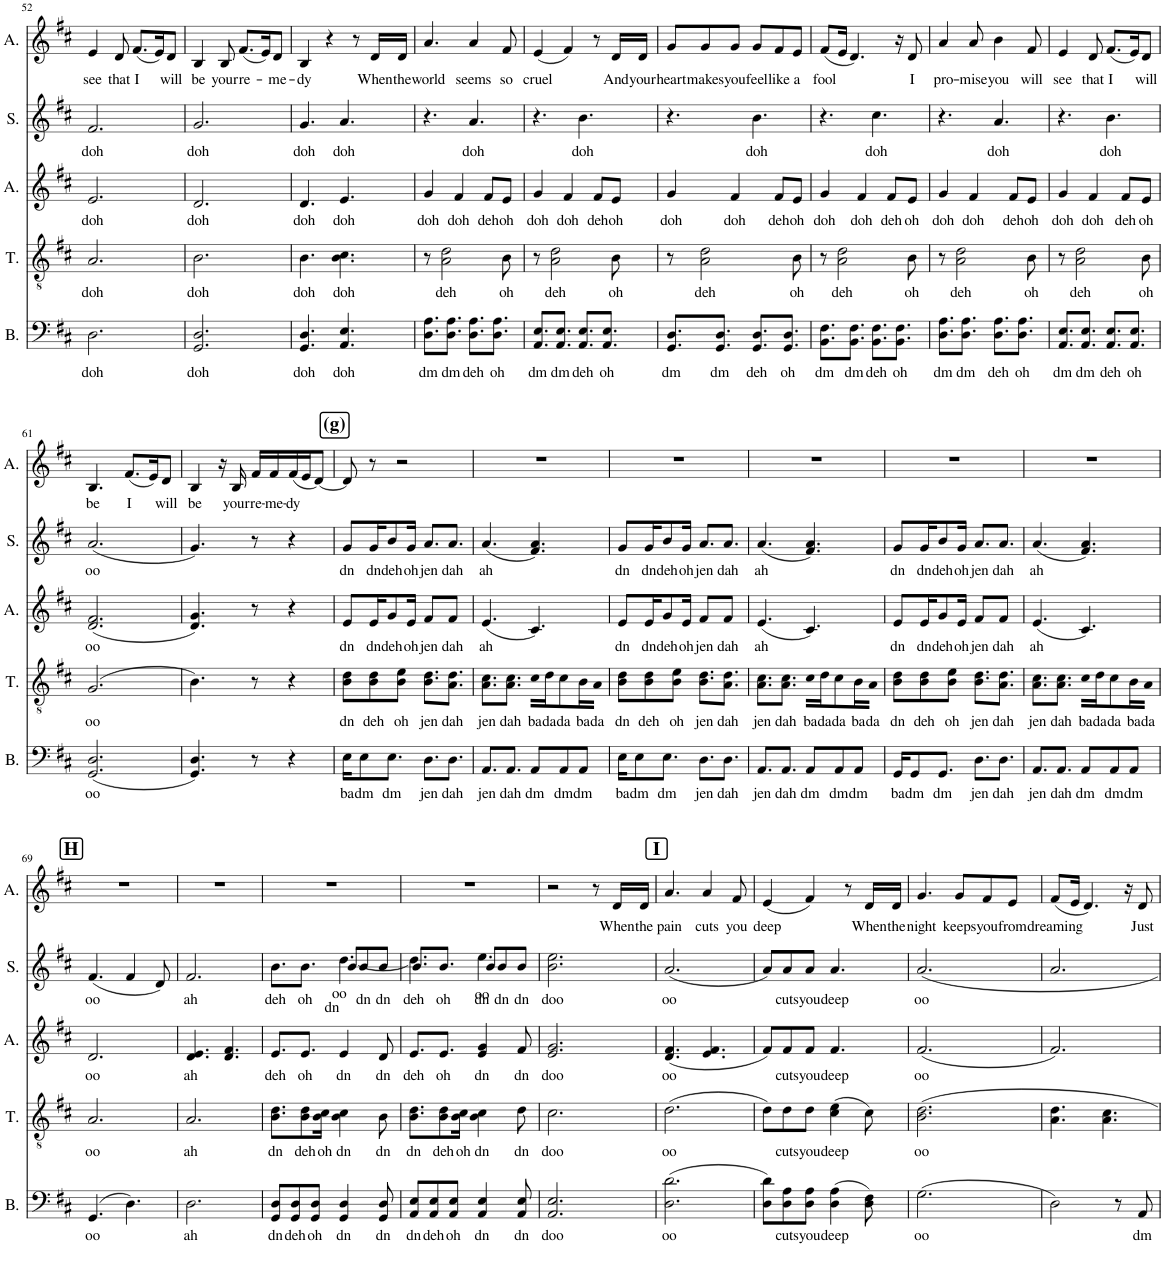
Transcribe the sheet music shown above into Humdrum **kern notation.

**kern	**text	**kern	**text	**kern	**text	**kern	**text	**kern	**text
*part5	*part5	*part4	*part4	*part3	*part3	*part2	*part2	*part1	*part1
*staff5	*staff5	*staff4	*staff4	*staff3	*staff3	*staff2	*staff2	*staff1	*staff1
*I"Bass	*	*I"Tenor	*	*I"Alto	*	*I"Soprano	*	*I"Alto	*
*I'B.	*	*I'T.	*	*I'A.	*	*I'S.	*	*I'A.	*
!!LO:PB:g=z
*clefF4	*	*clefGv2	*	*clefG2	*	*clefG2	*	*clefG2	*
*k[f#c#]	*	*k[f#c#]	*	*k[f#c#]	*	*k[f#c#]	*	*k[f#c#]	*
*M6/8	*	*M6/8	*	*M6/8	*	*M6/8	*	*M6/8	*
=52	=52	=52	=52	=52	=52	=52	=52	=52	=52
!	!LO:LY:b	!	!LO:LY:b	!	!LO:LY:b	!	!LO:LY:b	!	!LO:LY:b
2.D\	doh	2.A/	doh	2.e/	doh	2.f#/	doh	4e/	see
!	!	!	!	!	!	!	!	!	!LO:LY:b
.	.	.	.	.	.	.	.	8d/	that
!	!	!	!	!	!	!	!	!	!LO:LY:b
.	.	.	.	.	.	.	.	(8.f#/L	I
.	.	.	.	.	.	.	.	16e/K)	.
!	!	!	!	!	!	!	!	!	!LO:LY:b
.	.	.	.	.	.	.	.	8d/J	will
=53	=53	=53	=53	=53	=53	=53	=53	=53	=53
!	!LO:LY:b	!	!LO:LY:b	!	!LO:LY:b	!	!LO:LY:b	!	!LO:LY:b
2.GG/ 2.D/	doh	2.B\	doh	2.d/	doh	2.g/	doh	4B/	be
!	!	!	!	!	!	!	!	!	!LO:LY:b
.	.	.	.	.	.	.	.	8B/	your
!	!	!	!	!	!	!	!	!	!LO:LY:b
.	.	.	.	.	.	.	.	(8.f#/L	re-
.	.	.	.	.	.	.	.	16e/K)	.
!	!	!	!	!	!	!	!	!	!LO:LY:b
.	.	.	.	.	.	.	.	8d/J	-me-
=54	=54	=54	=54	=54	=54	=54	=54	=54	=54
!	!LO:LY:b	!	!LO:LY:b	!	!LO:LY:b	!	!LO:LY:b	!	!LO:LY:b
4.GG/ 4.D/	doh	4.B\	doh	4.d/	doh	4.g/	doh	4B/	-dy
.	.	.	.	.	.	.	.	4r	.
!	!LO:LY:b	!	!LO:LY:b	!	!LO:LY:b	!	!LO:LY:b	!	!
4.AA/ 4.E/	doh	4.B\ 4.c#\	doh	4.e/	doh	4.a/	doh	.	.
.	.	.	.	.	.	.	.	8r	.
!	!	!	!	!	!	!	!	!	!LO:LY:b
.	.	.	.	.	.	.	.	16d/LL	When
!	!	!	!	!	!	!	!	!	!LO:LY:b
.	.	.	.	.	.	.	.	16d/JJ	the
=55	=55	=55	=55	=55	=55	=55	=55	=55	=55
!	!LO:LY:b	!	!	!	!LO:LY:b	!	!	!	!LO:LY:b
8.D\ 8.A\L	dm	8r	.	4g/	doh	4.r	.	4.a/	world
!	!	!	!LO:LY:b	!	!	!	!	!	!
.	.	2A\ 2d\	deh	.	.	.	.	.	.
!	!LO:LY:b	!	!	!	!	!	!	!	!
8.D\ 8.A\J	dm	.	.	.	.	.	.	.	.
!	!	!	!	!	!LO:LY:b	!	!	!	!
.	.	.	.	4f#/	doh	.	.	.	.
!	!LO:LY:b	!	!	!	!	!	!LO:LY:b	!	!LO:LY:b
8.D\ 8.A\L	deh	.	.	.	.	4.a/	doh	4a/	seems
!	!	!	!	!	!LO:LY:b	!	!	!	!
.	.	.	.	8f#/L	deh	.	.	.	.
!	!LO:LY:b	!	!	!	!	!	!	!	!
8.D\ 8.A\J	oh	.	.	.	.	.	.	.	.
!	!	!	!LO:LY:b	!	!LO:LY:b	!	!	!	!LO:LY:b
.	.	8B\	oh	8e/J	oh	.	.	8f#/	so
=56	=56	=56	=56	=56	=56	=56	=56	=56	=56
!	!LO:LY:b	!	!	!	!LO:LY:b	!	!	!	!LO:LY:b
8.AA/ 8.E/L	dm	8r	.	4g/	doh	4.r	.	(4e/	cruel
!	!	!	!LO:LY:b	!	!	!	!	!	!
.	.	2A\ 2d\	deh	.	.	.	.	.	.
!	!LO:LY:b	!	!	!	!	!	!	!	!
8.AA/ 8.E/J	dm	.	.	.	.	.	.	.	.
!	!	!	!	!	!LO:LY:b	!	!	!	!
.	.	.	.	4f#/	doh	.	.	4f#/)	.
!	!LO:LY:b	!	!	!	!	!	!LO:LY:b	!	!
8.AA/ 8.E/L	deh	.	.	.	.	4.b\	doh	.	.
!	!	!	!	!	!LO:LY:b	!	!	!	!
.	.	.	.	8f#/L	deh	.	.	8r	.
!	!LO:LY:b	!	!	!	!	!	!	!	!
8.AA/ 8.E/J	oh	.	.	.	.	.	.	.	.
!	!	!	!LO:LY:b	!	!LO:LY:b	!	!	!	!LO:LY:b
.	.	8B\	oh	8e/J	oh	.	.	16d/LL	And
!	!	!	!	!	!	!	!	!	!LO:LY:b
.	.	.	.	.	.	.	.	16d/JJ	your
=57	=57	=57	=57	=57	=57	=57	=57	=57	=57
!	!LO:LY:b	!	!	!	!LO:LY:b	!	!	!	!LO:LY:b
8.GG/ 8.D/L	dm	8r	.	4g/	doh	4.r	.	8g/L	heart
!	!	!	!LO:LY:b	!	!	!	!	!	!LO:LY:b
.	.	2A\ 2d\	deh	.	.	.	.	8g/	makes
!	!LO:LY:b	!	!	!	!	!	!	!	!
8.GG/ 8.D/J	dm	.	.	.	.	.	.	.	.
!	!	!	!	!	!LO:LY:b	!	!	!	!LO:LY:b
.	.	.	.	4f#/	doh	.	.	8g/J	you
!	!LO:LY:b	!	!	!	!	!	!LO:LY:b	!	!LO:LY:b
8.GG/ 8.D/L	deh	.	.	.	.	4.b\	doh	8g/L	feel
!	!	!	!	!	!LO:LY:b	!	!	!	!LO:LY:b
.	.	.	.	8f#/L	deh	.	.	8f#/	like
!	!LO:LY:b	!	!	!	!	!	!	!	!
8.GG/ 8.D/J	oh	.	.	.	.	.	.	.	.
!	!	!	!LO:LY:b	!	!LO:LY:b	!	!	!	!LO:LY:b
.	.	8B\	oh	8e/J	oh	.	.	8e/J	a
=58	=58	=58	=58	=58	=58	=58	=58	=58	=58
!	!LO:LY:b	!	!	!	!LO:LY:b	!	!	!	!LO:LY:b
8.BB\ 8.F#\L	dm	8r	.	4g/	doh	4.r	.	(8f#/L	fool
!	!	!	!LO:LY:b	!	!	!	!	!	!
.	.	2A\ 2d\	deh	.	.	.	.	16e/Jk	.
!	!LO:LY:b	!	!	!	!	!	!	!	!
8.BB\ 8.F#\J	dm	.	.	.	.	.	.	4.d/)	.
!	!	!	!	!	!LO:LY:b	!	!	!	!
.	.	.	.	4f#/	doh	.	.	.	.
!	!LO:LY:b	!	!	!	!	!	!LO:LY:b	!	!
8.BB\ 8.F#\L	deh	.	.	.	.	4.cc#\	doh	.	.
!	!	!	!	!	!LO:LY:b	!	!	!	!
.	.	.	.	8f#/L	deh	.	.	.	.
!	!LO:LY:b	!	!	!	!	!	!	!	!
8.BB\ 8.F#\J	oh	.	.	.	.	.	.	16r	.
!	!	!	!LO:LY:b	!	!LO:LY:b	!	!	!	!LO:LY:b
.	.	8B\	oh	8e/J	oh	.	.	8d/	I
=59	=59	=59	=59	=59	=59	=59	=59	=59	=59
!	!LO:LY:b	!	!	!	!LO:LY:b	!	!	!	!LO:LY:b
8.D\ 8.A\L	dm	8r	.	4g/	doh	4.r	.	4a/	pro-
!	!	!	!LO:LY:b	!	!	!	!	!	!
.	.	2A\ 2d\	deh	.	.	.	.	.	.
!	!LO:LY:b	!	!	!	!	!	!	!	!
8.D\ 8.A\J	dm	.	.	.	.	.	.	.	.
!	!	!	!	!	!LO:LY:b	!	!	!	!LO:LY:b
.	.	.	.	4f#/	doh	.	.	8a/	-mise
!	!LO:LY:b	!	!	!	!	!	!LO:LY:b	!	!LO:LY:b
8.D\ 8.A\L	deh	.	.	.	.	4.a/	doh	4b\	you
!	!	!	!	!	!LO:LY:b	!	!	!	!
.	.	.	.	8f#/L	deh	.	.	.	.
!	!LO:LY:b	!	!	!	!	!	!	!	!
8.D\ 8.A\J	oh	.	.	.	.	.	.	.	.
!	!	!	!LO:LY:b	!	!LO:LY:b	!	!	!	!LO:LY:b
.	.	8B\	oh	8e/J	oh	.	.	8f#/	will
=60	=60	=60	=60	=60	=60	=60	=60	=60	=60
!	!LO:LY:b	!	!	!	!LO:LY:b	!	!	!	!LO:LY:b
8.AA/ 8.E/L	dm	8r	.	4g/	doh	4.r	.	4e/	see
!	!	!	!LO:LY:b	!	!	!	!	!	!
.	.	2A\ 2d\	deh	.	.	.	.	.	.
!	!LO:LY:b	!	!	!	!	!	!	!	!
8.AA/ 8.E/J	dm	.	.	.	.	.	.	.	.
!	!	!	!	!	!LO:LY:b	!	!	!	!LO:LY:b
.	.	.	.	4f#/	doh	.	.	8d/	that
!	!LO:LY:b	!	!	!	!	!	!LO:LY:b	!	!LO:LY:b
8.AA/ 8.E/L	deh	.	.	.	.	4.b\	doh	(8.f#/L	I
!	!	!	!	!	!LO:LY:b	!	!	!	!
.	.	.	.	8f#/L	deh	.	.	.	.
!	!LO:LY:b	!	!	!	!	!	!	!	!
8.AA/ 8.E/J	oh	.	.	.	.	.	.	16e/K)	.
!	!	!	!LO:LY:b	!	!LO:LY:b	!	!	!	!LO:LY:b
.	.	8B\	oh	8e/J	oh	.	.	8d/J	will
!!LO:LB:g=z
=61	=61	=61	=61	=61	=61	=61	=61	=61	=61
!	!LO:LY:b	!	!LO:LY:b	!	!LO:LY:b	!	!LO:LY:b	!	!LO:LY:b
(2.GG/ 2.D/	oo	(2.G/	oo	(2.d/ 2.f#/	oo	(2.a/	oo	4.B/	be
!	!	!	!	!	!	!	!	!	!LO:LY:b
.	.	.	.	.	.	.	.	(8.f#/L	I
.	.	.	.	.	.	.	.	16e/K)	.
!	!	!	!	!	!	!	!	!	!LO:LY:b
.	.	.	.	.	.	.	.	8d/J	will
=62	=62	=62	=62	=62	=62	=62	=62	=62	=62
!	!	!	!	!	!	!	!	!	!LO:LY:b
4.GG/ 4.D/)	.	4.B\)	.	4.d/ 4.g/)	.	4.g/)	.	4B/	be
.	.	.	.	.	.	.	.	16r	.
!	!	!	!	!	!	!	!	!	!LO:LY:b
.	.	.	.	.	.	.	.	16B/	your
!	!	!	!	!	!	!	!	!	!LO:LY:b
8r	.	8r	.	8r	.	8r	.	16f#/LL	re-
!	!	!	!	!	!	!	!	!	!LO:LY:b
.	.	.	.	.	.	.	.	16f#/	-me-
!	!	!	!	!	!	!	!	!	!LO:LY:b
4r	.	4r	.	4r	.	4r	.	(16f#/	-dy
.	.	.	.	.	.	.	.	16e/J	.
.	.	.	.	.	.	.	.	[8d/J)	.
!!LO:REH:place=s1:a:B:cj:fs=14:t=(g)
=63	=63	=63	=63	=63	=63	=63	=63	=63	=63
!	!LO:LY:b	!	!LO:LY:b	!	!LO:LY:b	!	!LO:LY:b	!	!
16E\KL	ba	8B\ 8d\L	dn	8e/L	dn	8g/L	dn	8d/]	.
!	!LO:LY:b	!	!	!	!	!	!	!	!
8E\	dm	.	.	.	.	.	.	.	.
!	!	!	!LO:LY:b	!	!LO:LY:b	!	!LO:LY:b	!	!
.	.	8B\ 8d\	deh	16e/K	dn	16g/K	dn	8r	.
!	!LO:LY:b	!	!	!	!LO:LY:b	!	!LO:LY:b	!	!
8.E\J	dm	.	.	8g/	deh	8b/	deh	.	.
!	!	!	!LO:LY:b	!	!	!	!	!	!
.	.	8B\ 8e\J	oh	.	.	.	.	2r	.
!	!	!	!	!	!LO:LY:b	!	!LO:LY:b	!	!
.	.	.	.	16e/Jk	oh	16g/Jk	oh	.	.
!	!LO:LY:b	!	!LO:LY:b	!	!LO:LY:b	!	!LO:LY:b	!	!
8.D\L	jen	8.B\ 8.d\L	jen	8.f#/L	jen	8.a/L	jen	.	.
!	!LO:LY:b	!	!LO:LY:b	!	!LO:LY:b	!	!LO:LY:b	!	!
8.D\J	dah	8.A\ 8.d\J	dah	8.f#/J	dah	8.a/J	dah	.	.
=64	=64	=64	=64	=64	=64	=64	=64	=64	=64
!	!LO:LY:b	!	!LO:LY:b	!	!LO:LY:b	!	!LO:LY:b	!	!
8.AA/L	jen	8.A\ 8.c#\L	jen	(4.e/	ah	(4.a/	ah	2.r	.
!	!LO:LY:b	!	!LO:LY:b	!	!	!	!	!	!
8.AA/J	dah	8.A\ 8.c#\J	dah	.	.	.	.	.	.
!	!LO:LY:b	!	!LO:LY:b	!	!	!	!	!	!
8AA/L	dm	16c#LL	ba	4.c#/)	.	4.f#/ 4.a/)	.	.	.
!	!	!	!LO:LY:b	!	!	!	!	!	!
.	.	16d\J	da	.	.	.	.	.	.
!	!LO:LY:b	!	!LO:LY:b	!	!	!	!	!	!
8AA/	dm	8c#\	da	.	.	.	.	.	.
!	!LO:LY:b	!	!LO:LY:b	!	!	!	!	!	!
8AA/J	dm	16B\L	ba	.	.	.	.	.	.
!	!	!	!LO:LY:b	!	!	!	!	!	!
.	.	16AJJ	da	.	.	.	.	.	.
=65	=65	=65	=65	=65	=65	=65	=65	=65	=65
!	!LO:LY:b	!	!LO:LY:b	!	!LO:LY:b	!	!LO:LY:b	!	!
16E\KL	ba	8B\ 8d\L	dn	8e/L	dn	8g/L	dn	2.r	.
!	!LO:LY:b	!	!	!	!	!	!	!	!
8E\	dm	.	.	.	.	.	.	.	.
!	!	!	!LO:LY:b	!	!LO:LY:b	!	!LO:LY:b	!	!
.	.	8B\ 8d\	deh	16e/K	dn	16g/K	dn	.	.
!	!LO:LY:b	!	!	!	!LO:LY:b	!	!LO:LY:b	!	!
8.E\J	dm	.	.	8g/	deh	8b/	deh	.	.
!	!	!	!LO:LY:b	!	!	!	!	!	!
.	.	8B\ 8e\J	oh	.	.	.	.	.	.
!	!	!	!	!	!LO:LY:b	!	!LO:LY:b	!	!
.	.	.	.	16e/Jk	oh	16g/Jk	oh	.	.
!	!LO:LY:b	!	!LO:LY:b	!	!LO:LY:b	!	!LO:LY:b	!	!
8.D\L	jen	8.B\ 8.d\L	jen	8.f#/L	jen	8.a/L	jen	.	.
!	!LO:LY:b	!	!LO:LY:b	!	!LO:LY:b	!	!LO:LY:b	!	!
8.D\J	dah	8.A\ 8.d\J	dah	8.f#/J	dah	8.a/J	dah	.	.
=66	=66	=66	=66	=66	=66	=66	=66	=66	=66
!	!LO:LY:b	!	!LO:LY:b	!	!LO:LY:b	!	!LO:LY:b	!	!
8.AA/L	jen	8.A\ 8.c#\L	jen	(4.e/	ah	(4.a/	ah	2.r	.
!	!LO:LY:b	!	!LO:LY:b	!	!	!	!	!	!
8.AA/J	dah	8.A\ 8.c#\J	dah	.	.	.	.	.	.
!	!LO:LY:b	!	!LO:LY:b	!	!	!	!	!	!
8AA/L	dm	16c#LL	ba	4.c#/)	.	4.f#/ 4.a/)	.	.	.
!	!	!	!LO:LY:b	!	!	!	!	!	!
.	.	16d\J	da	.	.	.	.	.	.
!	!LO:LY:b	!	!LO:LY:b	!	!	!	!	!	!
8AA/	dm	8c#\	da	.	.	.	.	.	.
!	!LO:LY:b	!	!LO:LY:b	!	!	!	!	!	!
8AA/J	dm	16B\L	ba	.	.	.	.	.	.
!	!	!	!LO:LY:b	!	!	!	!	!	!
.	.	16AJJ	da	.	.	.	.	.	.
=67	=67	=67	=67	=67	=67	=67	=67	=67	=67
!	!LO:LY:b	!	!LO:LY:b	!	!LO:LY:b	!	!LO:LY:b	!	!
16GG/KL	ba	8B\ 8d\L	dn	8e/L	dn	8g/L	dn	2.r	.
!	!LO:LY:b	!	!	!	!	!	!	!	!
8GG/	dm	.	.	.	.	.	.	.	.
!	!	!	!LO:LY:b	!	!LO:LY:b	!	!LO:LY:b	!	!
.	.	8B\ 8d\	deh	16e/K	dn	16g/K	dn	.	.
!	!LO:LY:b	!	!	!	!LO:LY:b	!	!LO:LY:b	!	!
8.GG/J	dm	.	.	8g/	deh	8b/	deh	.	.
!	!	!	!LO:LY:b	!	!	!	!	!	!
.	.	8B\ 8e\J	oh	.	.	.	.	.	.
!	!	!	!	!	!LO:LY:b	!	!LO:LY:b	!	!
.	.	.	.	16e/Jk	oh	16g/Jk	oh	.	.
!	!LO:LY:b	!	!LO:LY:b	!	!LO:LY:b	!	!LO:LY:b	!	!
8.D\L	jen	8.B\ 8.d\L	jen	8.f#/L	jen	8.a/L	jen	.	.
!	!LO:LY:b	!	!LO:LY:b	!	!LO:LY:b	!	!LO:LY:b	!	!
8.D\J	dah	8.A\ 8.d\J	dah	8.f#/J	dah	8.a/J	dah	.	.
=68	=68	=68	=68	=68	=68	=68	=68	=68	=68
!	!LO:LY:b	!	!LO:LY:b	!	!LO:LY:b	!	!LO:LY:b	!	!
8.AA/L	jen	8.A\ 8.c#\L	jen	(4.e/	ah	(4.a/	ah	2.r	.
!	!LO:LY:b	!	!LO:LY:b	!	!	!	!	!	!
8.AA/J	dah	8.A\ 8.c#\J	dah	.	.	.	.	.	.
!	!LO:LY:b	!	!LO:LY:b	!	!	!	!	!	!
8AA/L	dm	16c#LL	ba	4.c#/)	.	4.f#/ 4.a/)	.	.	.
!	!	!	!LO:LY:b	!	!	!	!	!	!
.	.	16d\J	da	.	.	.	.	.	.
!	!LO:LY:b	!	!LO:LY:b	!	!	!	!	!	!
8AA/	dm	8c#\	da	.	.	.	.	.	.
!	!LO:LY:b	!	!LO:LY:b	!	!	!	!	!	!
8AA/J	dm	16B\L	ba	.	.	.	.	.	.
!	!	!	!LO:LY:b	!	!	!	!	!	!
.	.	16AJJ	da	.	.	.	.	.	.
!!LO:LB:g=z
!!LO:REH:place=s1:a:B:cj:fs=14:t=H
=69	=69	=69	=69	=69	=69	=69	=69	=69	=69
!	!LO:LY:b	!	!LO:LY:b	!	!LO:LY:b	!	!LO:LY:b	!	!
(4.GG/	oo	2.A/	oo	2.d/	oo	(4.f#/	oo	2.r	.
4.D\)	.	.	.	.	.	4f#/	.	.	.
.	.	.	.	.	.	8d/)	.	.	.
=70	=70	=70	=70	=70	=70	=70	=70	=70	=70
!	!LO:LY:b	!	!LO:LY:b	!	!LO:LY:b	!	!LO:LY:b	!	!
2.D\	ah	2.A/	ah	4.d/ 4.e/	ah	2.f#/	ah	2.r	.
.	.	.	.	4.d/ 4.f#/	.	.	.	.	.
=71	=71	=71	=71	=71	=71	=71	=71	=71	=71
!	!LO:LY:b	!	!LO:LY:b	!	!LO:LY:b	!	!LO:LY:b	!	!
*	*	*	*	*	*	*^	*	*	*
8GG/ 8D/L	dn	8.B\ 8.d\L	dn	8.e/L	deh	8.b\L	4.ryy	deh	2.r	.
!	!LO:LY:b	!	!	!	!	!	!	!	!	!
8GG/ 8D/	deh	.	.	.	.	.	.	.	.	.
!	!	!	!LO:LY:b	!	!LO:LY:b	!	!	!LO:LY:b	!	!
.	.	8B\ 8d\	deh	8.e/J	oh	8.b\J	.	oh	.	.
!	!LO:LY:b	!	!	!	!	!	!	!	!	!
8GG/ 8D/J	oh	.	.	.	.	.	.	.	.	.
!	!	!	!LO:LY:b	!	!	!	!	!	!	!
.	.	16B\ 16c#\Jk	oh	.	.	.	.	.	.	.
!	!LO:LY:b	!	!LO:LY:b	!	!LO:LY:b	!	!	!LO:LY:b	!	!
!	!	!	!	!	!	!	!	!LO:LY:b	!	!
4GG/ 4D/	dn	4B\ 4c#\	dn	4e/	dn	8b/L	[4.dd\	oo	.	.
!	!	!	!	!	!	!	!	!LO:LY:b	!	!
.	.	.	.	.	.	8b/	.	dn	.	.
!	!LO:LY:b	!	!LO:LY:b	!	!LO:LY:b	!	!	!LO:LY:b	!	!
8GG/ 8D/	dn	8B\	dn	8d/	dn	8b/J	.	dn	.	.
=72	=72	=72	=72	=72	=72	=72	=72	=72	=72	=72
!	!LO:LY:b	!	!LO:LY:b	!	!LO:LY:b	!	!	!LO:LY:b	!	!
8AA/ 8E/L	dn	8.B\ 8.d\L	dn	8.e/L	deh	8.b/L	4.dd\]	deh	2.r	.
!	!LO:LY:b	!	!	!	!	!	!	!	!	!
8AA/ 8E/	deh	.	.	.	.	.	.	.	.	.
!	!	!	!LO:LY:b	!	!LO:LY:b	!	!	!LO:LY:b	!	!
.	.	8B\ 8d\	deh	8.e/J	oh	8.b/J	.	oh	.	.
!	!LO:LY:b	!	!	!	!	!	!	!	!	!
8AA/ 8E/J	oh	.	.	.	.	.	.	.	.	.
!	!	!	!LO:LY:b	!	!	!	!	!	!	!
.	.	16B\ 16c#\Jk	oh	.	.	.	.	.	.	.
!	!LO:LY:b	!	!LO:LY:b	!	!LO:LY:b	!	!	!LO:LY:b	!	!
!	!	!	!	!	!	!	!	!LO:LY:b	!	!
4AA/ 4E/	dn	4B\ 4c#\	dn	4e/ 4g/	dn	8b/L	4.ee\	oo	.	.
!	!	!	!	!	!	!	!	!LO:LY:b	!	!
.	.	.	.	.	.	8b/	.	dn	.	.
!	!LO:LY:b	!	!LO:LY:b	!	!LO:LY:b	!	!	!LO:LY:b	!	!
8AA/ 8E/	dn	8d\	dn	8f#/	dn	8b/J	.	dn	.	.
*	*	*	*	*	*	*v	*v	*	*	*
=73	=73	=73	=73	=73	=73	=73	=73	=73	=73
!	!LO:LY:b	!	!LO:LY:b	!	!LO:LY:b	!	!LO:LY:b	!	!
2.AA/ 2.E/	doo	2.c#\	doo	2.e/ 2.g/	doo	2.b\ 2.ee\	doo	2r	.
.	.	.	.	.	.	.	.	8r	.
!	!	!	!	!	!	!	!	!	!LO:LY:b
.	.	.	.	.	.	.	.	16d/LL	When
!	!	!	!	!	!	!	!	!	!LO:LY:b
.	.	.	.	.	.	.	.	16d/JJ	the
!!LO:REH:place=s1:a:B:cj:fs=14:t=I
=74	=74	=74	=74	=74	=74	=74	=74	=74	=74
!	!LO:LY:b	!	!LO:LY:b	!	!LO:LY:b	!	!LO:LY:b	!	!LO:LY:b
(2.D\ 2.d\	oo	(2.d\	oo	(4.d/ 4.f#/	oo	(2.a/	oo	4.a/	pain
!	!	!	!	!	!	!	!	!	!LO:LY:b
.	.	.	.	4.e/ 4.f#/	.	.	.	4a/	cuts
!	!	!	!	!	!	!	!	!	!LO:LY:b
.	.	.	.	.	.	.	.	8f#/	you
=75	=75	=75	=75	=75	=75	=75	=75	=75	=75
!	!	!	!	!	!	!	!	!	!LO:LY:b
8D\ 8d\L)	.	8d\L)	.	8f#/L)	.	8a/L)	.	(4e/	deep
!	!LO:LY:b	!	!LO:LY:b	!	!LO:LY:b	!	!LO:LY:b	!	!
8D\ 8A\	cuts	8d\	cuts	8f#/	cuts	8a/	cuts	.	.
!	!LO:LY:b	!	!LO:LY:b	!	!LO:LY:b	!	!LO:LY:b	!	!
8D\ 8A\J	you	8d\J	you	8f#/J	you	8a/J	you	4f#/)	.
!	!LO:LY:b	!	!LO:LY:b	!	!LO:LY:b	!	!LO:LY:b	!	!
(4D\ 4A\	deep	(4c#\ 4e\	deep	4.f#/	deep	4.a/	deep	.	.
.	.	.	.	.	.	.	.	8r	.
!	!	!	!	!	!	!	!	!	!LO:LY:b
8D\ 8F#\)	.	8c#\)	.	.	.	.	.	16d/LL	When
!	!	!	!	!	!	!	!	!	!LO:LY:b
.	.	.	.	.	.	.	.	16d/JJ	the
=76	=76	=76	=76	=76	=76	=76	=76	=76	=76
!	!LO:LY:b	!	!LO:LY:b	!	!LO:LY:b	!	!LO:LY:b	!	!LO:LY:b
(2.G\	oo	2.B\ 2.d\	oo	(2.f#/	oo	2.a/	oo	4.g/	night
!	!	!	!	!	!	!	!	!	!LO:LY:b
.	.	.	.	.	.	.	.	8g/L	keeps
!	!	!	!	!	!	!	!	!	!LO:LY:b
.	.	.	.	.	.	.	.	8f#/	you
!	!	!	!	!	!	!	!	!	!LO:LY:b
.	.	.	.	.	.	.	.	8e/J	from
=77	=77	=77	=77	=77	=77	=77	=77	=77	=77
!	!	!	!	!	!	!	!	!	!LO:LY:b
2D\)	.	4.A\ 4.d\	.	2.f#/)	.	2.a/	.	(8f#/L	dreaming
.	.	.	.	.	.	.	.	16e/Jk	.
.	.	.	.	.	.	.	.	4.d/)	.
.	.	4.A\ 4.c#\	.	.	.	.	.	.	.
8r	.	.	.	.	.	.	.	.	.
.	.	.	.	.	.	.	.	16r	.
!	!LO:LY:b	!	!	!	!	!	!	!	!LO:LY:b
8AA/	dm	.	.	.	.	.	.	8d/	Just
=	=	=	=	=	=	=	=	=	=
*-	*-	*-	*-	*-	*-	*-	*-	*-	*-
